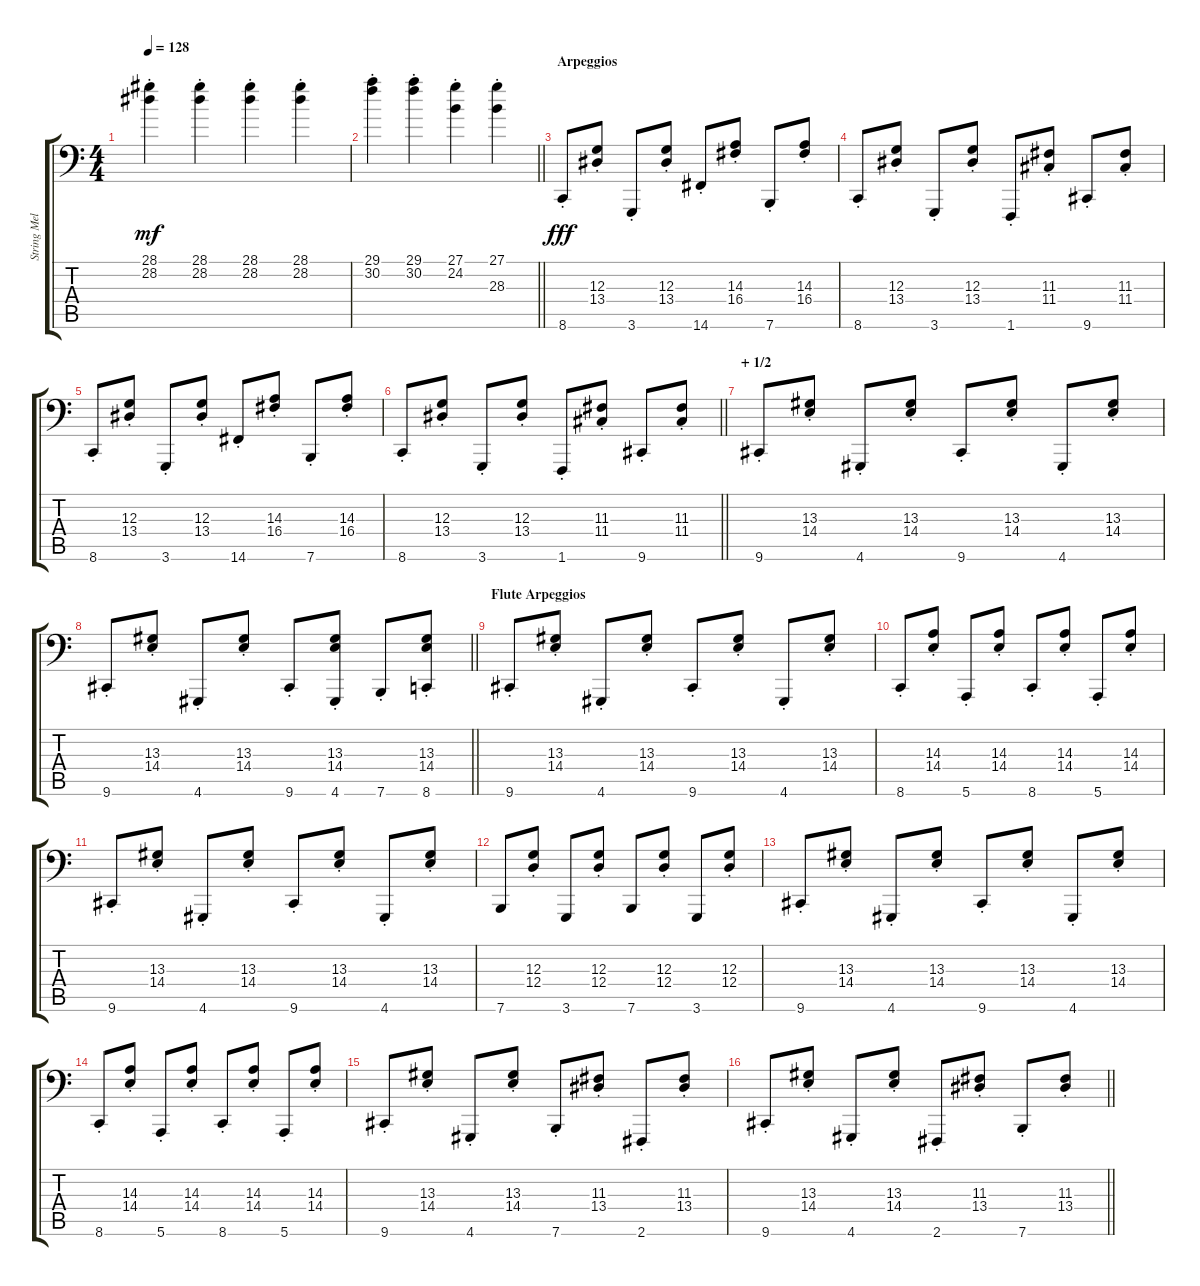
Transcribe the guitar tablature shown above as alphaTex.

\track ("String Melody" "String Mel") {instrument stringensemble1}
\staff {score tabs}
\tuning (E3 B2 G2 D2 A1 E1) {hide}
\ts (4 4)
\tempo 128
\clef f4
\ks c
(28.1{st} 28.2{st}).4{dy mf} (28.1{st} 28.2{st}).4 (28.1{st} 28.2{st}).4 (28.1{st} 28.2{st}).4 |
\barLineRight lightlight
(29.1{st} 30.2{st}).4 (29.1{st} 30.2{st}).4 (27.1{st} 24.2{st}).4 (27.1{st} 28.3{st}).4 |
\section ("" "Arpeggios")
8.6{st}.8{dy fff} (12.3{st} 13.4{st}).8 3.6{st}.8 (12.3{st} 13.4{st}).8 14.6{st}.8 (14.3{st} 16.4{st}).8 7.6{st}.8 (14.3{st} 16.4{st}).8 |
8.6{st}.8 (12.3{st} 13.4{st}).8 3.6{st}.8 (12.3{st} 13.4{st}).8 1.6{st}.8 (11.3{st} 11.4{st}).8 9.6{st}.8 (11.3{st} 11.4).8 |
8.6{st}.8 (12.3{st} 13.4{st}).8 3.6{st}.8 (12.3{st} 13.4{st}).8 14.6{st}.8 (14.3{st} 16.4{st}).8 7.6{st}.8 (14.3{st} 16.4{st}).8 |
\barLineRight lightlight
8.6{st}.8 (12.3{st} 13.4{st}).8 3.6{st}.8 (12.3{st} 13.4{st}).8 1.6{st}.8 (11.3{st} 11.4{st}).8 9.6{st}.8 (11.3{st} 11.4).8 |
\section ("" "+ 1/2")
9.6{st}.8 (13.3{st} 14.4{st}).8 4.6{st}.8 (13.3{st} 14.4{st}).8 9.6{st}.8 (13.3{st} 14.4{st}).8 4.6{st}.8 (13.3{st} 14.4{st}).8 |
\barLineRight lightlight
9.6{st}.8 (13.3{st} 14.4{st}).8 4.6{st}.8 (13.3{st} 14.4{st}).8 9.6{st}.8 (13.3{st} 14.4{st} 4.6{st}).8 7.6{st}.8 (13.3{st} 14.4{st} 8.6{st}).8 |
\section ("" "Flute Arpeggios")
9.6{st}.8 (13.3{st} 14.4{st}).8 4.6{st}.8 (13.3{st} 14.4{st}).8 9.6{st}.8 (13.3{st} 14.4{st}).8 4.6{st}.8 (13.3{st} 14.4{st}).8 |
8.6{st}.8 (14.3{st} 14.4{st}).8 5.6{st}.8 (14.3{st} 14.4{st}).8 8.6{st}.8 (14.3{st} 14.4{st}).8 5.6{st}.8 (14.3{st} 14.4{st}).8 |
9.6{st}.8 (13.3{st} 14.4{st}).8 4.6{st}.8 (13.3{st} 14.4{st}).8 9.6{st}.8 (13.3{st} 14.4{st}).8 4.6{st}.8 (13.3{st} 14.4{st}).8 |
7.6.8 (12.3{st} 12.4{st}).8 3.6.8 (12.3{st} 12.4{st}).8 7.6.8 (12.3{st} 12.4{st}).8 3.6.8 (12.3{st} 12.4{st}).8 |
9.6{st}.8 (13.3{st} 14.4{st}).8 4.6{st}.8 (13.3{st} 14.4{st}).8 9.6{st}.8 (13.3{st} 14.4{st}).8 4.6{st}.8 (13.3{st} 14.4{st}).8 |
8.6{st}.8 (14.3{st} 14.4{st}).8 5.6{st}.8 (14.3{st} 14.4{st}).8 8.6{st}.8 (14.3{st} 14.4{st}).8 5.6{st}.8 (14.3{st} 14.4{st}).8 |
9.6{st}.8 (13.3{st} 14.4{st}).8 4.6{st}.8 (13.3{st} 14.4{st}).8 7.6{st}.8 (11.3{st} 13.4{st}).8 2.6{st}.8 (11.3{st} 13.4{st}).8 |
\barLineRight lightlight
9.6{st}.8 (13.3{st} 14.4{st}).8 4.6{st}.8 (13.3{st} 14.4{st}).8 2.6{st}.8 (11.3{st} 13.4{st}).8 7.6{st}.8 (11.3{st} 13.4{st}).8
